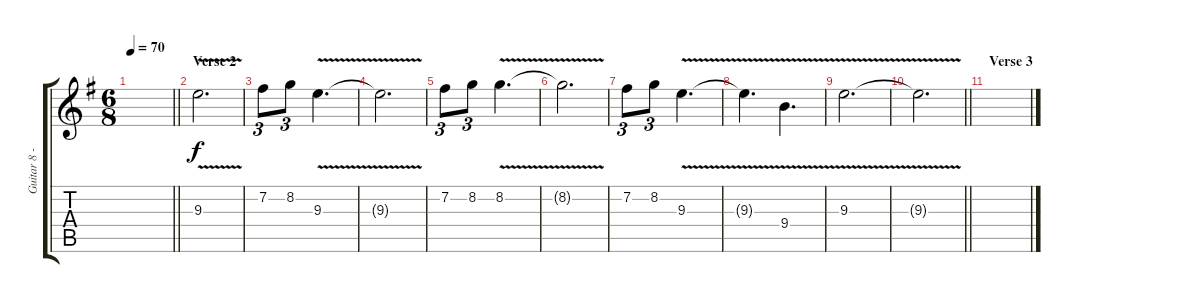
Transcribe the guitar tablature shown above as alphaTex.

\track ("Guitar 8 - harm" "Guitar 8 -") {instrument distortionguitar}
\staff {score tabs}
\tuning (E4 B3 G3 D3 A2 E2) {hide}
\ts (6 8)
\tempo 70
\clef g2
\barLineRight lightlight
\ks g
|
\section ("" "Verse 2")
9.3{v}.2{d} |
7.2.8{tu (3 2)} 8.2.8{tu (3 2)} 9.3{v}.4{d} |
9.3{v t}.2{d} |
7.2.8{tu (3 2)} 8.2.8{tu (3 2)} 8.2{v}.4{d} |
8.2{v t}.2{d} |
7.2.8{tu (3 2)} 8.2.8{tu (3 2)} 9.3{v}.4{d} |
9.3{v t}.4{d} 9.4{v}.4{d} |
9.3{v}.2{d} |
\barLineRight lightlight
9.3{v t}.2{d} |
\section ("" "Verse 3")
